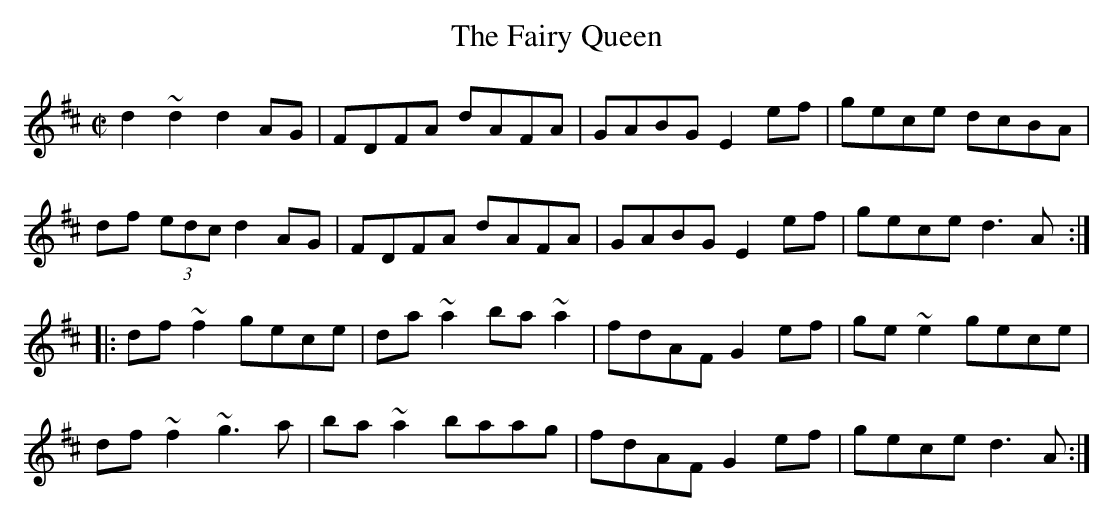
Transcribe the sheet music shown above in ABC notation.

X:1
T:Fairy Queen, The
M:C|
L:1/8
K:D
d2~d2 d2AG | FDFA dAFA | GABG E2ef | gece dcBA |
df (3edc d2AG | FDFA dAFA | GABG E2ef | gece d3A :|
|: df~f2 gece | da~a2 ba~a2 | fdAF G2ef | ge~e2 gece |
df~f2 ~g3a | ba~a2 baag | fdAF G2ef | gece d3A :|
